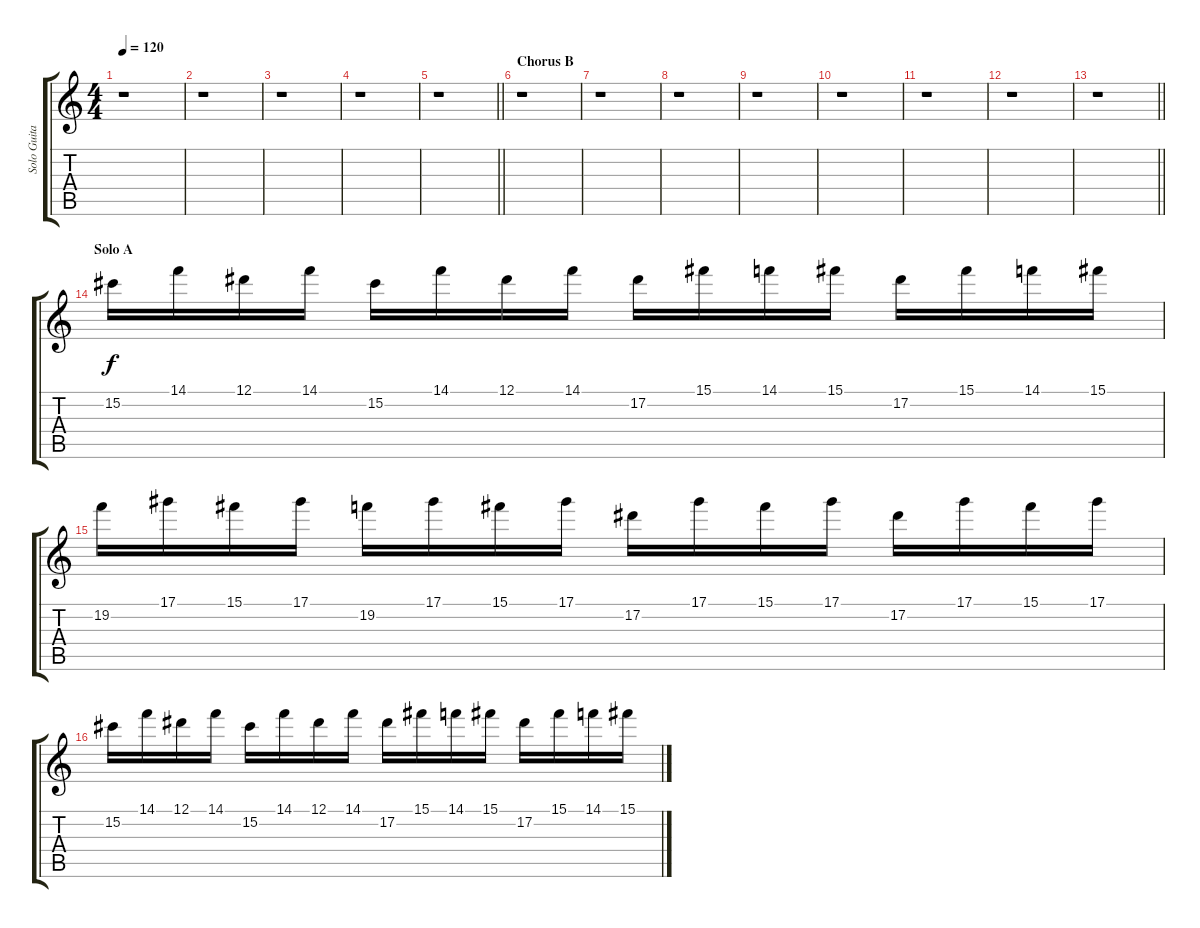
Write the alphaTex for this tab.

\track ("Solo Guitar I" "Solo Guita") {instrument distortionguitar}
\staff {score tabs}
\tuning (Eb4 Bb3 Gb3 Db3 Ab2 Eb2) {hide}
\ts (4 4)
\tempo 120
\clef g2
\ks c
r.1{dy f} |
r.1 |
r.1 |
r.1 |
\barLineRight lightlight
r.1 |
\section ("" "Chorus B")
r.1 |
r.1 |
r.1 |
r.1 |
r.1 |
r.1 |
r.1 |
\barLineRight lightlight
r.1 |
\section ("" "Solo A")
15.2.16 14.1.16 12.1.16 14.1.16 15.2.16 14.1.16 12.1.16 14.1.16 17.2.16 15.1.16 14.1.16 15.1.16 17.2.16 15.1.16 14.1.16 15.1.16 |
19.2.16 17.1.16 15.1.16 17.1.16 19.2.16 17.1.16 15.1.16 17.1.16 17.2.16 17.1.16 15.1.16 17.1.16 17.2.16 17.1.16 15.1.16 17.1.16 |
15.2.16 14.1.16 12.1.16 14.1.16 15.2.16 14.1.16 12.1.16 14.1.16 17.2.16 15.1.16 14.1.16 15.1.16 17.2.16 15.1.16 14.1.16 15.1.16
